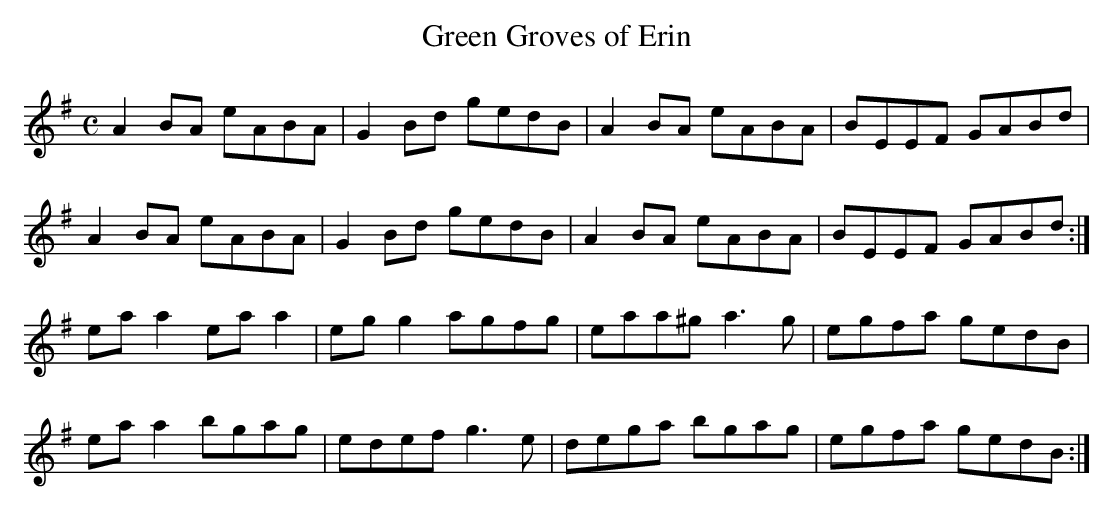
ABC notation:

X:1
T:Green Groves of Erin
M:C
L:1/8
K:A Dorian
A2BA eABA|G2Bd gedB|A2BA eABA|BEEF GABd|!
A2BA eABA|G2Bd gedB|A2BA eABA|BEEF GABd:|!
eaa2 eaa2|egg2 agfg|eaa^g a3g|egfa gedB|!
eaa2 bgag|edef g3e|dega bgag|egfa gedB:|!
